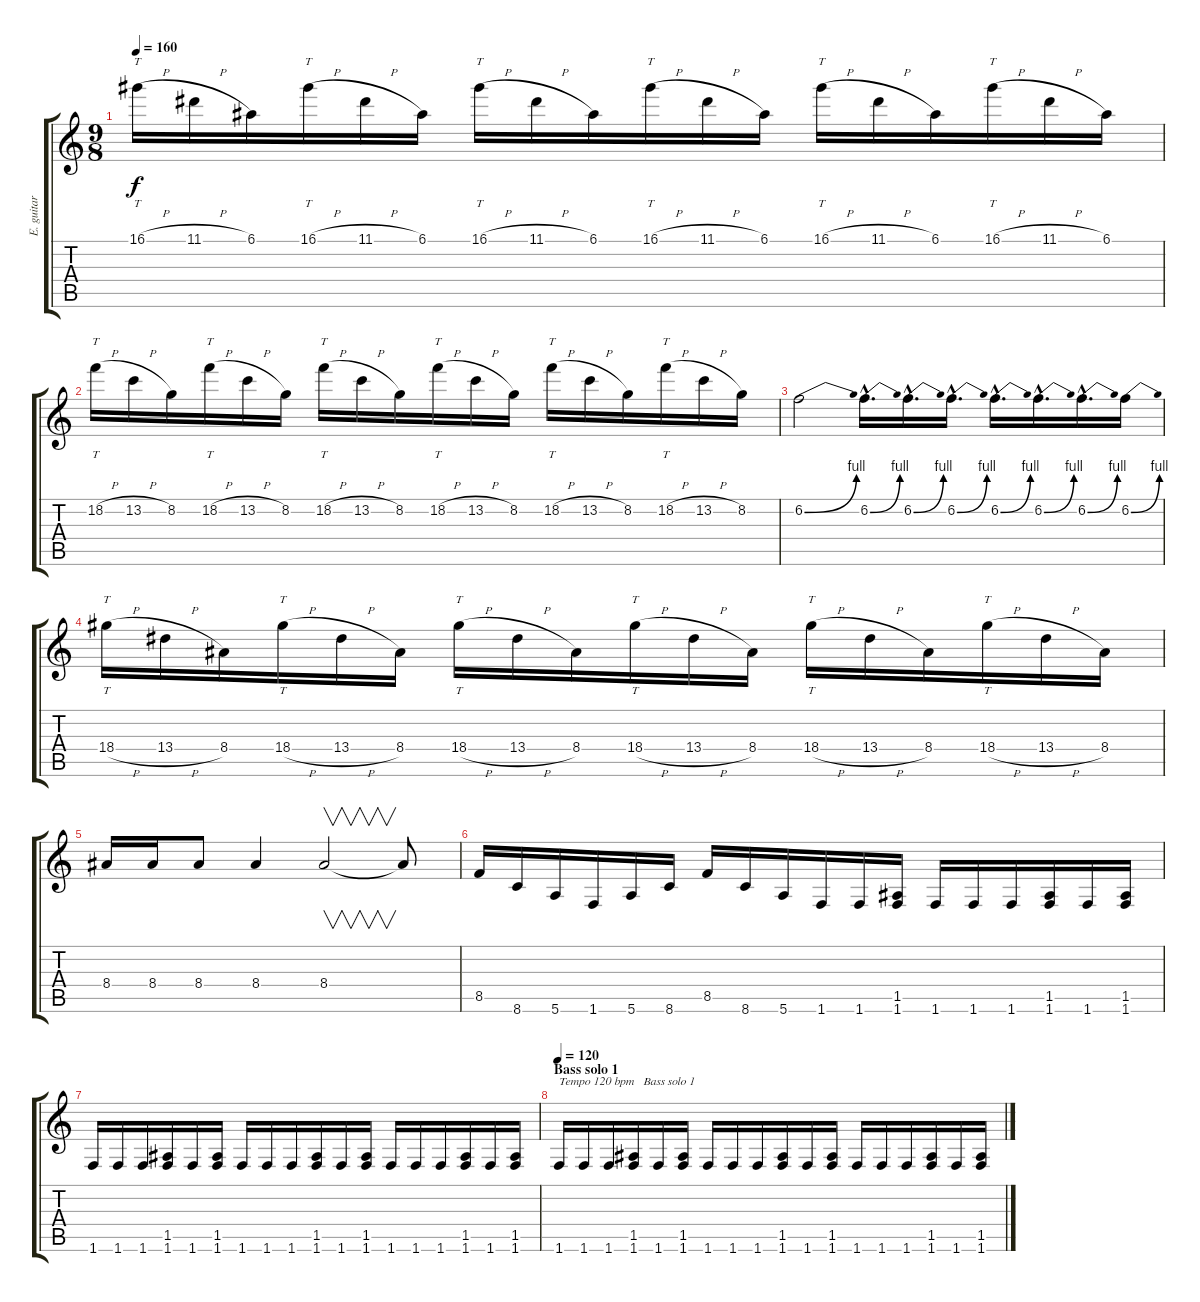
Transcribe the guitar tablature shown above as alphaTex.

\track ("E. guitar (overdriven for solo parts)" "E. guitar ") {instrument electricguitarmuted}
\staff {score tabs}
\tuning (E4 B3 G3 D3 A2 E2) {hide}
\ts (9 8)
\tempo 160
\clef g2
\ks c
16.1{h}.16{tt dy f} 11.1{h}.16 6.1.16 16.1{h}.16{tt} 11.1{h}.16 6.1.16 16.1{h}.16{tt} 11.1{h}.16 6.1.16 16.1{h}.16{tt} 11.1{h}.16 6.1.16 16.1{h}.16{tt} 11.1{h}.16 6.1.16 16.1{h}.16{tt} 11.1{h}.16 6.1.16 |
18.2{h}.16{tt} 13.2{h}.16 8.2.16 18.2{h}.16{tt} 13.2{h}.16 8.2.16 18.2{h}.16{tt} 13.2{h}.16 8.2.16 18.2{h}.16{tt} 13.2{h}.16 8.2.16 18.2{h}.16{tt} 13.2{h}.16 8.2.16 18.2{h}.16{tt} 13.2{h}.16 8.2.16 |
6.2{be (bend 0 0 60 4)}.2 6.2{be (bend 0 0 60 4) hac}.16{d} 6.2{be (bend 0 0 60 4) hac}.16{d} 6.2{be (bend 0 0 60 4) hac}.16{d} 6.2{be (bend 0 0 60 4) hac}.16{d} 6.2{be (bend 0 0 60 4) hac}.16{d} 6.2{be (bend 0 0 60 4) hac}.16{d} 6.2{be (bend 0 0 60 4)}.16 |
18.4{h}.16{tt} 13.4{h}.16 8.4.16 18.4{h}.16{tt} 13.4{h}.16 8.4.16 18.4{h}.16{tt} 13.4{h}.16 8.4.16 18.4{h}.16{tt} 13.4{h}.16 8.4.16 18.4{h}.16{tt} 13.4{h}.16 8.4.16 18.4{h}.16{tt} 13.4{h}.16 8.4.16 |
8.4.16 8.4.16 8.4.8 8.4.4 8.4.2{v} 8.4{t}.8 |
8.5.16 8.6.16 5.6.16 1.6.16 5.6.16 8.6.16 8.5.16 8.6.16 5.6.16 1.6.16 1.6.16 (1.5 1.6).16 1.6.16 1.6.16 1.6.16 (1.5 1.6).16 1.6.16 (1.5 1.6).16 |
1.6.16 1.6.16 1.6.16 (1.5 1.6).16 1.6.16 (1.5 1.6).16 1.6.16 1.6.16 1.6.16 (1.5 1.6).16 1.6.16 (1.5 1.6).16 1.6.16{volume 10} 1.6.16 1.6.16 (1.5 1.6).16 1.6.16 (1.5 1.6).16 |
\section ("" "Bass solo 1")
\tempo 120
1.6.16{txt "Tempo 120 bpm   Bass solo 1" volume 8} 1.6.16 1.6.16 (1.5 1.6).16 1.6.16 (1.5 1.6).16 1.6.16 1.6.16 1.6.16 (1.5 1.6).16 1.6.16 (1.5 1.6).16 1.6.16 1.6.16 1.6.16 (1.5 1.6).16 1.6.16 (1.5 1.6).16
